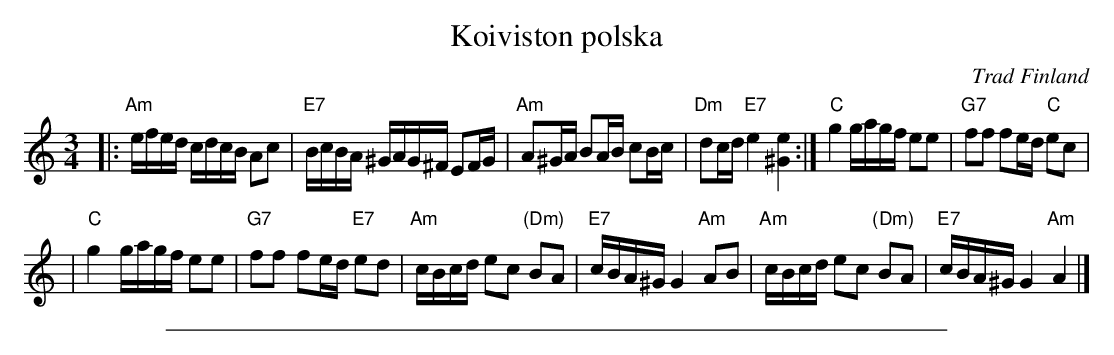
X:1
T: Koiviston polska
O: Trad Finland
M: 3/4
L: 1/16
K: Am
|: "Am"efed cdcB A2c2 \
| "E7"BcBA ^GAG^F E2FG \
| "Am"A2^GA B2AB c2Bc \
| "Dm"d2cd "E7"e4 [e4^G4] \
:| "C"g4 gagf e2e2 \
| "G7"f2f2 f2ed "C"e2c2 |
| "C"g4 gagf e2e2 \
| "G7"f2f2 f2ed "E7"e2d2 \
| "Am"cBcd e2c2 "(Dm)"B2A2 \
| "E7"cBA^G G4 "Am"A2B2 \
| "Am"cBcd e2c2 "(Dm)"B2A2 \
| "E7"cBA^G G4 "Am"A4 |]
